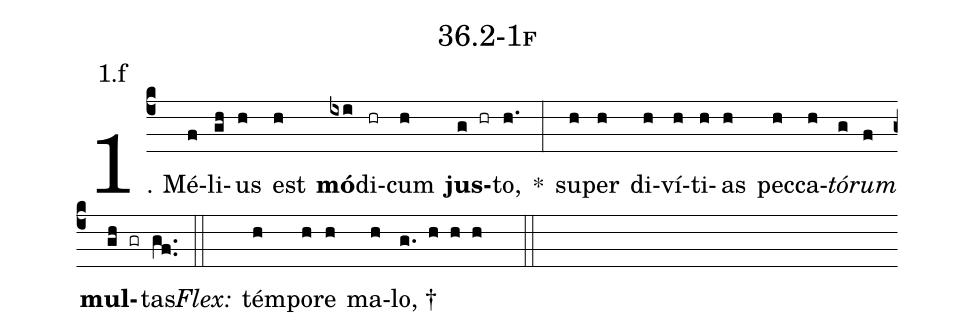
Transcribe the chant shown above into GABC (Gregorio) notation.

name: 36.2-1f;
annotation: 1.f;
%%
(c4)1. Mé(f)li(gh)us(h) est(h) <b>mó</b>(ixi)di(hr)cum(h) <b>jus</b>(g hr)to,(h.) *(:) su(h)per(h) di(h)ví(h)ti(h)as(h) pec(h)ca(h)<i>tó</i>(g)<i>rum</i>(f) <b>mul</b>(gh gr)tas.(gf..) (::)
<i>Flex:</i>()  tém(h)po(h)re(h) ma(h)lo, †(g. h h h  ::)

%E(h) u(h) o(g) u(f) a(gh) e.(gf..) (::)
